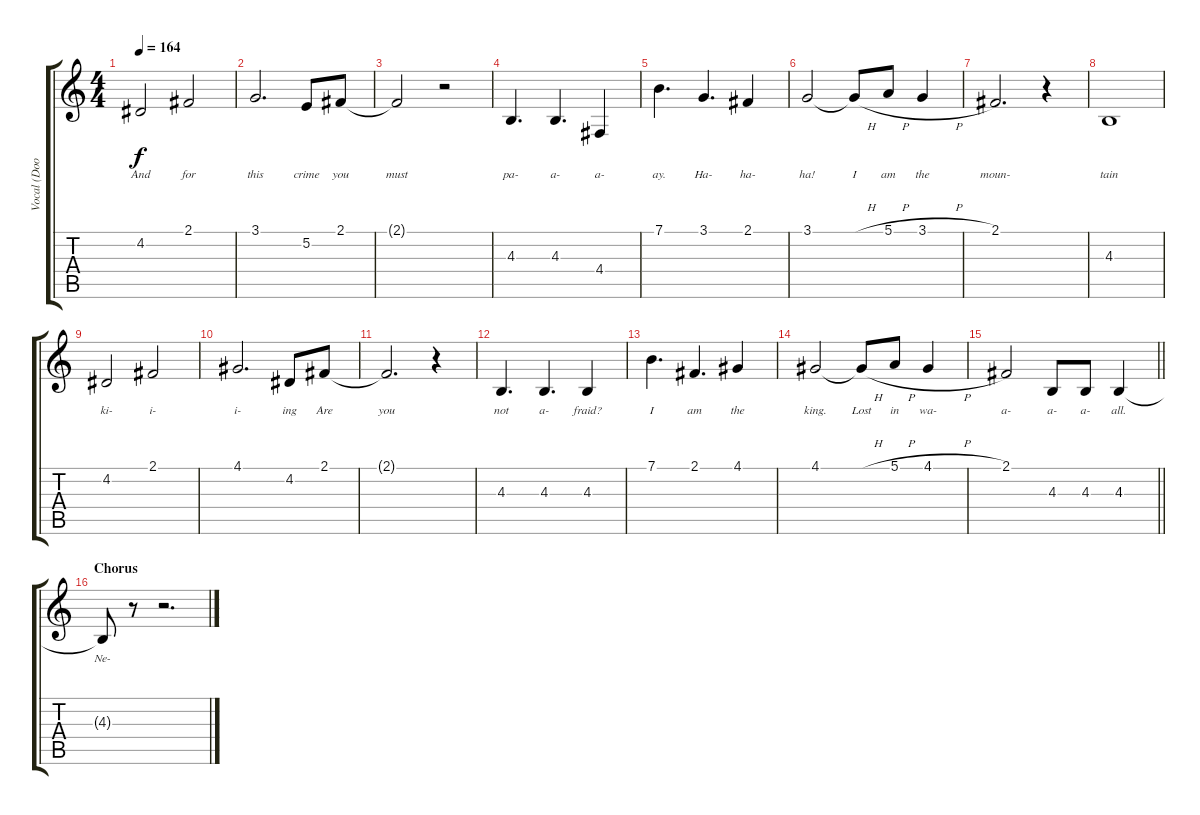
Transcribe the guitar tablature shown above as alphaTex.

\track ("Vocal (Doogie White)" "Vocal (Doo") {instrument flute}
\staff {score tabs}
\tuning (E4 B3 G3 D3 A2 E2) {hide}
\ts (4 4)
\tempo 164
\clef g2
\ks c
4.2.2{lyrics (0 "And") lyrics (1 "") lyrics (2 "") lyrics (3 "") lyrics (4 "") dy f} 2.1.2{lyrics (0 "for") lyrics (1 "") lyrics (2 "") lyrics (3 "") lyrics (4 "")} |
3.1.2{d lyrics (0 "this") lyrics (1 "") lyrics (2 "") lyrics (3 "") lyrics (4 "")} 5.2.8{lyrics (0 "crime") lyrics (1 "") lyrics (2 "") lyrics (3 "") lyrics (4 "")} 2.1.8{lyrics (0 "you") lyrics (1 "") lyrics (2 "") lyrics (3 "") lyrics (4 "")} |
2.1{t}.2{lyrics (0 "must") lyrics (1 "") lyrics (2 "") lyrics (3 "") lyrics (4 "")} r.2 |
4.3.4{d lyrics (0 "pa-") lyrics (1 "") lyrics (2 "") lyrics (3 "") lyrics (4 "")} 4.3.4{d lyrics (0 "a-") lyrics (1 "") lyrics (2 "") lyrics (3 "") lyrics (4 "")} 4.4.4{lyrics (0 "a-") lyrics (1 "") lyrics (2 "") lyrics (3 "") lyrics (4 "")} |
7.1.4{d lyrics (0 "ay.") lyrics (1 "") lyrics (2 "") lyrics (3 "") lyrics (4 "")} 3.1.4{d lyrics (0 "Ha-") lyrics (1 "") lyrics (2 "") lyrics (3 "") lyrics (4 "")} 2.1.4{lyrics (0 "ha-") lyrics (1 "") lyrics (2 "") lyrics (3 "") lyrics (4 "")} |
3.1.2{lyrics (0 "ha!") lyrics (1 "") lyrics (2 "") lyrics (3 "") lyrics (4 "")} 3.1{h t}.8{lyrics (0 "I") lyrics (1 "") lyrics (2 "") lyrics (3 "") lyrics (4 "")} 5.1{h}.8{lyrics (0 "am") lyrics (1 "") lyrics (2 "") lyrics (3 "") lyrics (4 "")} 3.1{h}.4{lyrics (0 "the") lyrics (1 "") lyrics (2 "") lyrics (3 "") lyrics (4 "")} |
2.1.2{d lyrics (0 "moun-") lyrics (1 "") lyrics (2 "") lyrics (3 "") lyrics (4 "")} r.4 |
4.3.1{lyrics (0 "tain") lyrics (1 "") lyrics (2 "") lyrics (3 "") lyrics (4 "")} |
4.2.2{lyrics (0 "ki-") lyrics (1 "") lyrics (2 "") lyrics (3 "") lyrics (4 "")} 2.1.2{lyrics (0 "i-") lyrics (1 "") lyrics (2 "") lyrics (3 "") lyrics (4 "")} |
4.1.2{d lyrics (0 "i-") lyrics (1 "") lyrics (2 "") lyrics (3 "") lyrics (4 "")} 4.2.8{lyrics (0 "ing") lyrics (1 "") lyrics (2 "") lyrics (3 "") lyrics (4 "")} 2.1.8{lyrics (0 "Are") lyrics (1 "") lyrics (2 "") lyrics (3 "") lyrics (4 "")} |
2.1{t}.2{d lyrics (0 "you") lyrics (1 "") lyrics (2 "") lyrics (3 "") lyrics (4 "")} r.4 |
4.3.4{d lyrics (0 "not") lyrics (1 "") lyrics (2 "") lyrics (3 "") lyrics (4 "")} 4.3.4{d lyrics (0 "a-") lyrics (1 "") lyrics (2 "") lyrics (3 "") lyrics (4 "")} 4.3.4{lyrics (0 "fraid?") lyrics (1 "") lyrics (2 "") lyrics (3 "") lyrics (4 "")} |
7.1.4{d lyrics (0 "I") lyrics (1 "") lyrics (2 "") lyrics (3 "") lyrics (4 "")} 2.1.4{d lyrics (0 "am") lyrics (1 "") lyrics (2 "") lyrics (3 "") lyrics (4 "")} 4.1.4{lyrics (0 "the") lyrics (1 "") lyrics (2 "") lyrics (3 "") lyrics (4 "")} |
4.1.2{lyrics (0 "king.") lyrics (1 "") lyrics (2 "") lyrics (3 "") lyrics (4 "")} 4.1{h t}.8{lyrics (0 "Lost") lyrics (1 "") lyrics (2 "") lyrics (3 "") lyrics (4 "")} 5.1{h}.8{lyrics (0 "in") lyrics (1 "") lyrics (2 "") lyrics (3 "") lyrics (4 "")} 4.1{h}.4{lyrics (0 "wa-") lyrics (1 "") lyrics (2 "") lyrics (3 "") lyrics (4 "")} |
\barLineRight lightlight
2.1.2{lyrics (0 "a-") lyrics (1 "") lyrics (2 "") lyrics (3 "") lyrics (4 "")} 4.3.8{lyrics (0 "a-") lyrics (1 "") lyrics (2 "") lyrics (3 "") lyrics (4 "")} 4.3.8{lyrics (0 "a-") lyrics (1 "") lyrics (2 "") lyrics (3 "") lyrics (4 "")} 4.3.4{lyrics (0 "all.") lyrics (1 "") lyrics (2 "") lyrics (3 "") lyrics (4 "")} |
\section ("" "Chorus")
4.3{t}.8{lyrics (0 "Ne-") lyrics (1 "") lyrics (2 "") lyrics (3 "") lyrics (4 "")} r.8 r.2{d}
